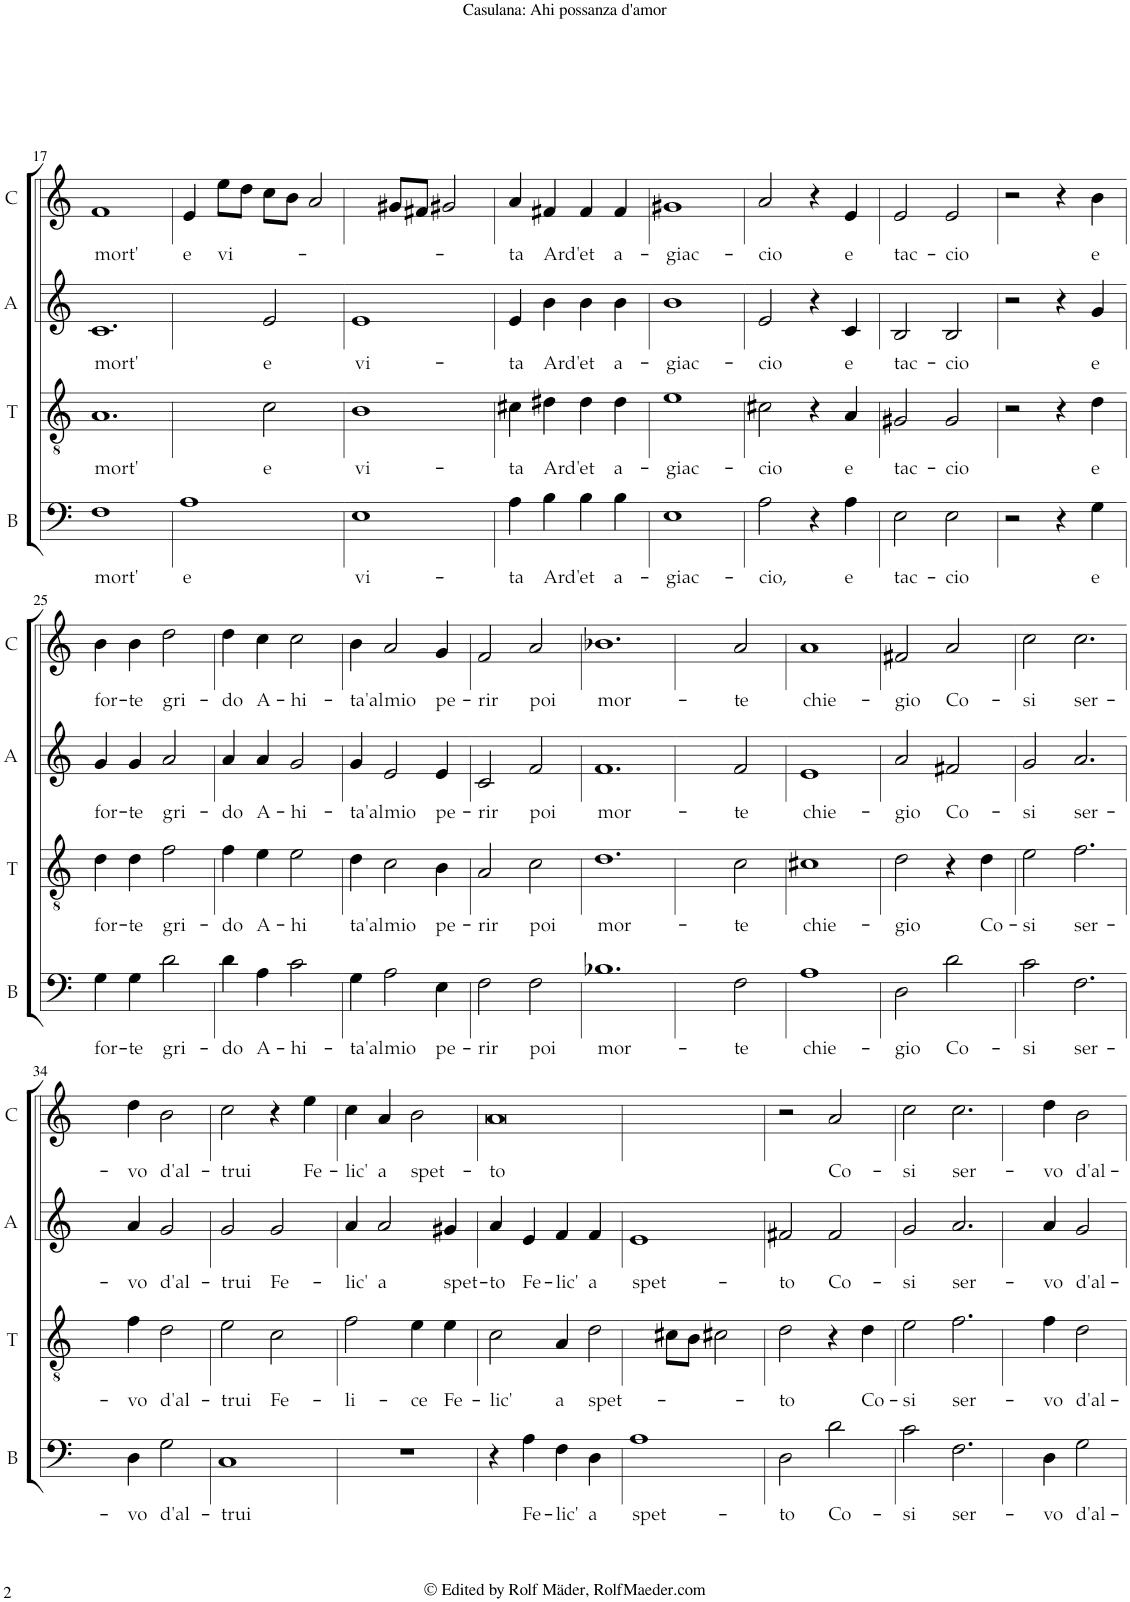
**kern	**text	**kern	**text	**kern	**text	**kern	**text
*part4	*part4	*part3	*part3	*part2	*part2	*part1	*part1
*staff4	*staff4	*staff3	*staff3	*staff2	*staff2	*staff1	*staff1
*I"Basso	*	*I"Tenore	*	*I"Alto	*	*I"Canto	*
*I'B	*	*I'T	*	*I'A	*	*I'C	*
!!LO:PB:g=z
*clefF4	*	*clefGv2	*	*clefG2	*	*clefG2	*
*k[]	*	*k[]	*	*k[]	*	*k[]	*
*M2/2	*	*M2/2	*	*M2/2	*	*M2/2	*
*met(c|)	*	*met(c|)	*	*met(c|)	*	*met(c|)	*
=17	=17	=17	=17	=17	=17	=17	=17
!	!LO:LY:b	!LO:N:vis=1.	!LO:LY:b	!LO:N:vis=1.	!LO:LY:b	!	!LO:LY:b
1F	mort'	[1A	mort'	[1c	mort'	1f	mort'
=18	=18	=18	=18	=18	=18	=18	=18
!	!LO:LY:b	!	!	!	!	!	!LO:LY:b
1A	e	2A/]	.	2c/]	.	4e/	e
!	!	!	!	!	!	!	!LO:LY:b
.	.	.	.	.	.	8ee\L	vi-
.	.	.	.	.	.	8dd\J	.
!	!	!	!LO:LY:b	!	!LO:LY:b	!	!
.	.	2c\	e	2e/	e	8cc\L	.
.	.	.	.	.	.	8b\J	.
.	.	.	.	.	.	[4a/	.
=19	=19	=19	=19	=19	=19	=19	=19
!	!LO:LY:b	!	!LO:LY:b	!	!LO:LY:b	!	!
1E	vi-	1B	vi-	1e	vi-	4a/]	.
.	.	.	.	.	.	8g#X/L	.
.	.	.	.	.	.	8f#X/J	.
.	.	.	.	.	.	2g#X/	.
=20	=20	=20	=20	=20	=20	=20	=20
!	!LO:LY:b	!	!LO:LY:b	!	!LO:LY:b	!	!LO:LY:b
4A\	-ta	4c#X\	-ta	4e/	-ta	4a/	-ta
!	!LO:LY:b	!	!LO:LY:b	!	!LO:LY:b	!	!LO:LY:b
4B\	Ard'	4d#X\	Ard'	4b\	Ard'	4f#X/	Ard'
!	!LO:LY:b	!	!LO:LY:b	!	!LO:LY:b	!	!LO:LY:b
4B\	et	4d#\	et	4b\	et	4f#/	et
!	!LO:LY:b	!	!LO:LY:b	!	!LO:LY:b	!	!LO:LY:b
4B\	a-	4d#\	a-	4b\	a-	4f#/	a-
=21	=21	=21	=21	=21	=21	=21	=21
!	!LO:LY:b	!	!LO:LY:b	!	!LO:LY:b	!	!LO:LY:b
1E	-giac-	1e	-giac-	1b	-giac-	1g#X	-giac-
=22	=22	=22	=22	=22	=22	=22	=22
!	!LO:LY:b	!	!LO:LY:b	!	!LO:LY:b	!	!LO:LY:b
2A\	-cio,	2c#X\	-cio	2e/	-cio	2a/	-cio
4r	.	4r	.	4r	.	4r	.
!	!LO:LY:b	!	!LO:LY:b	!	!LO:LY:b	!	!LO:LY:b
4A\	e	4A/	e	4c/	e	4e/	e
=23	=23	=23	=23	=23	=23	=23	=23
!	!LO:LY:b	!	!LO:LY:b	!	!LO:LY:b	!	!LO:LY:b
2E\	tac-	2G#X/	tac-	2B/	tac-	2e/	tac-
!	!LO:LY:b	!	!LO:LY:b	!	!LO:LY:b	!	!LO:LY:b
2E\	-cio	2G#/	-cio	2B/	-cio	2e/	-cio
=24	=24	=24	=24	=24	=24	=24	=24
2r	.	2r	.	2r	.	2r	.
4r	.	4r	.	4r	.	4r	.
!	!LO:LY:b	!	!LO:LY:b	!	!LO:LY:b	!	!LO:LY:b
4G\	e	4d\	e	4g/	e	4b\	e
!!LO:LB:g=z
=25	=25	=25	=25	=25	=25	=25	=25
!	!LO:LY:b	!	!LO:LY:b	!	!LO:LY:b	!	!LO:LY:b
4G\	for-	4d\	for-	4g/	for-	4b\	for-
!	!LO:LY:b	!	!LO:LY:b	!	!LO:LY:b	!	!LO:LY:b
4G\	-te	4d\	-te	4g/	-te	4b\	-te
!	!LO:LY:b	!	!LO:LY:b	!	!LO:LY:b	!	!LO:LY:b
2d\	gri-	2f\	gri-	2a/	gri-	2dd\	gri-
=26	=26	=26	=26	=26	=26	=26	=26
!	!LO:LY:b	!	!LO:LY:b	!	!LO:LY:b	!	!LO:LY:b
4d\	-do	4f\	-do	4a/	-do	4dd\	-do
!	!LO:LY:b	!	!LO:LY:b	!	!LO:LY:b	!	!LO:LY:b
4A\	A-	4e\	A-	4a/	A-	4cc\	A-
!	!LO:LY:b	!	!LO:LY:b	!	!LO:LY:b	!	!LO:LY:b
2c\	-hi-	2e\	-hi	2g/	-hi-	2cc\	-hi-
=27	=27	=27	=27	=27	=27	=27	=27
!	!LO:LY:b	!	!LO:LY:b	!	!LO:LY:b	!	!LO:LY:b
4G\	-ta'al	4d\	ta'al	4g/	-ta'al	4b\	-ta'al
!	!LO:LY:b	!	!LO:LY:b	!	!LO:LY:b	!	!LO:LY:b
2A\	mio	2c\	mio	2e/	mio	2a/	mio
!	!LO:LY:b	!	!LO:LY:b	!	!LO:LY:b	!	!LO:LY:b
4E\	pe-	4B\	pe-	4e/	pe-	4g/	pe-
=28	=28	=28	=28	=28	=28	=28	=28
!	!LO:LY:b	!	!LO:LY:b	!	!LO:LY:b	!	!LO:LY:b
2F\	-rir	2A/	-rir	2c/	-rir	2f/	-rir
!	!LO:LY:b	!	!LO:LY:b	!	!LO:LY:b	!	!LO:LY:b
2F\	poi	2c\	poi	2f/	poi	2a/	poi
=29	=29	=29	=29	=29	=29	=29	=29
!LO:N:vis=1.	!LO:LY:b	!LO:N:vis=1.	!LO:LY:b	!LO:N:vis=1.	!LO:LY:b	!LO:N:vis=1.	!LO:LY:b
[1B-X	mor-	[1d	mor-	[1f	mor-	[1b-X	mor-
=30	=30	=30	=30	=30	=30	=30	=30
2B-\]	.	2d\]	.	2f/]	.	2b-\]	.
!	!LO:LY:b	!	!LO:LY:b	!	!LO:LY:b	!	!LO:LY:b
2F\	-te	2c\	-te	2f/	-te	2a/	-te
=31	=31	=31	=31	=31	=31	=31	=31
!	!LO:LY:b	!	!LO:LY:b	!	!LO:LY:b	!	!LO:LY:b
1A	chie-	1c#X	chie-	1e	chie-	1a	chie-
=32	=32	=32	=32	=32	=32	=32	=32
!	!LO:LY:b	!	!LO:LY:b	!	!LO:LY:b	!	!LO:LY:b
2D\	-gio	2d\	-gio	2a/	-gio	2f#X/	-gio
!	!LO:LY:b	!	!	!	!LO:LY:b	!	!LO:LY:b
2d\	Co-	4r	.	2f#X/	Co-	2a/	Co-
!	!	!	!LO:LY:b	!	!	!	!
.	.	4d\	Co-	.	.	.	.
=33	=33	=33	=33	=33	=33	=33	=33
!	!LO:LY:b	!	!LO:LY:b	!	!LO:LY:b	!	!LO:LY:b
2c\	-si	2e\	-si	2g/	-si	2cc\	-si
!LO:N:vis=2.	!LO:LY:b	!LO:N:vis=2.	!LO:LY:b	!LO:N:vis=2.	!LO:LY:b	!LO:N:vis=2.	!LO:LY:b
[2F\	ser-	[2f\	ser-	[2a/	ser-	[2cc\	ser-
!!LO:LB:g=z
=34	=34	=34	=34	=34	=34	=34	=34
4F\]	.	4f\]	.	4a/]	.	4cc\]	.
!	!LO:LY:b	!	!LO:LY:b	!	!LO:LY:b	!	!LO:LY:b
4D\	-vo	4f\	-vo	4a/	-vo	4dd\	-vo
!	!LO:LY:b	!	!LO:LY:b	!	!LO:LY:b	!	!LO:LY:b
2G\	d'al-	2d\	d'al-	2g/	d'al-	2b\	d'al-
=35	=35	=35	=35	=35	=35	=35	=35
!	!LO:LY:b	!	!LO:LY:b	!	!LO:LY:b	!	!LO:LY:b
1C	-trui	2e\	-trui	2g/	-trui	2cc\	-trui
!	!	!	!LO:LY:b	!	!LO:LY:b	!	!
.	.	2c\	Fe-	2g/	Fe-	4r	.
!	!	!	!	!	!	!	!LO:LY:b
.	.	.	.	.	.	4ee\	Fe-
=36	=36	=36	=36	=36	=36	=36	=36
!	!	!	!LO:LY:b	!	!LO:LY:b	!	!LO:LY:b
1r	.	2f\	-li-	4a/	-lic'	4cc\	-lic'
!	!	!	!	!	!LO:LY:b	!	!LO:LY:b
.	.	.	.	2a/	a	4a/	a
!	!	!	!LO:LY:b	!	!	!	!LO:LY:b
.	.	4e\	-ce	.	.	2b\	spet-
!	!	!	!LO:LY:b	!	!LO:LY:b	!	!
.	.	4e\	Fe-	4g#X/	spet-	.	.
=37	=37	=37	=37	=37	=37	=37	=37
!	!	!	!LO:LY:b	!	!LO:LY:b	!	!LO:LY:b
4r	.	2c\	-lic'	4a/	-to	[1a	-to
!	!LO:LY:b	!	!	!	!LO:LY:b	!	!
4A\	Fe-	.	.	4e/	Fe-	.	.
!	!LO:LY:b	!	!LO:LY:b	!	!LO:LY:b	!	!
4F\	-lic'	4A/	a	4f/	-lic'	.	.
!	!LO:LY:b	!	!LO:LY:b	!	!LO:LY:b	!	!
4D\	a	[4d\	spet-	4f/	a	.	.
=38	=38	=38	=38	=38	=38	=38	=38
!	!LO:LY:b	!	!	!	!LO:LY:b	!	!
1A	spet-	4d\]	.	1e	spet-	1a]	.
.	.	8c#X\L	.	.	.	.	.
.	.	8B\J	.	.	.	.	.
.	.	2c#X\	.	.	.	.	.
=39	=39	=39	=39	=39	=39	=39	=39
!	!LO:LY:b	!	!LO:LY:b	!	!LO:LY:b	!	!
2D\	-to	2d\	-to	2f#X/	-to	2r	.
!	!LO:LY:b	!	!	!	!LO:LY:b	!	!LO:LY:b
2d\	Co-	4r	.	2f#/	Co-	2a/	Co-
!	!	!	!LO:LY:b	!	!	!	!
.	.	4d\	Co-	.	.	.	.
=40	=40	=40	=40	=40	=40	=40	=40
!	!LO:LY:b	!	!LO:LY:b	!	!LO:LY:b	!	!LO:LY:b
2c\	-si	2e\	-si	2g/	-si	2cc\	-si
!LO:N:vis=2.	!LO:LY:b	!LO:N:vis=2.	!LO:LY:b	!LO:N:vis=2.	!LO:LY:b	!LO:N:vis=2.	!LO:LY:b
[2F\	ser-	[2f\	ser-	[2a/	ser-	[2cc\	ser-
=41	=41	=41	=41	=41	=41	=41	=41
4F\]	.	4f\]	.	4a/]	.	4cc\]	.
!	!LO:LY:b	!	!LO:LY:b	!	!LO:LY:b	!	!LO:LY:b
4D\	-vo	4f\	-vo	4a/	-vo	4dd\	-vo
!	!LO:LY:b	!	!LO:LY:b	!	!LO:LY:b	!	!LO:LY:b
2G\	d'al-	2d\	d'al-	2g/	d'al-	2b\	d'al-
=	=	=	=	=	=	=	=
*-	*-	*-	*-	*-	*-	*-	*-
